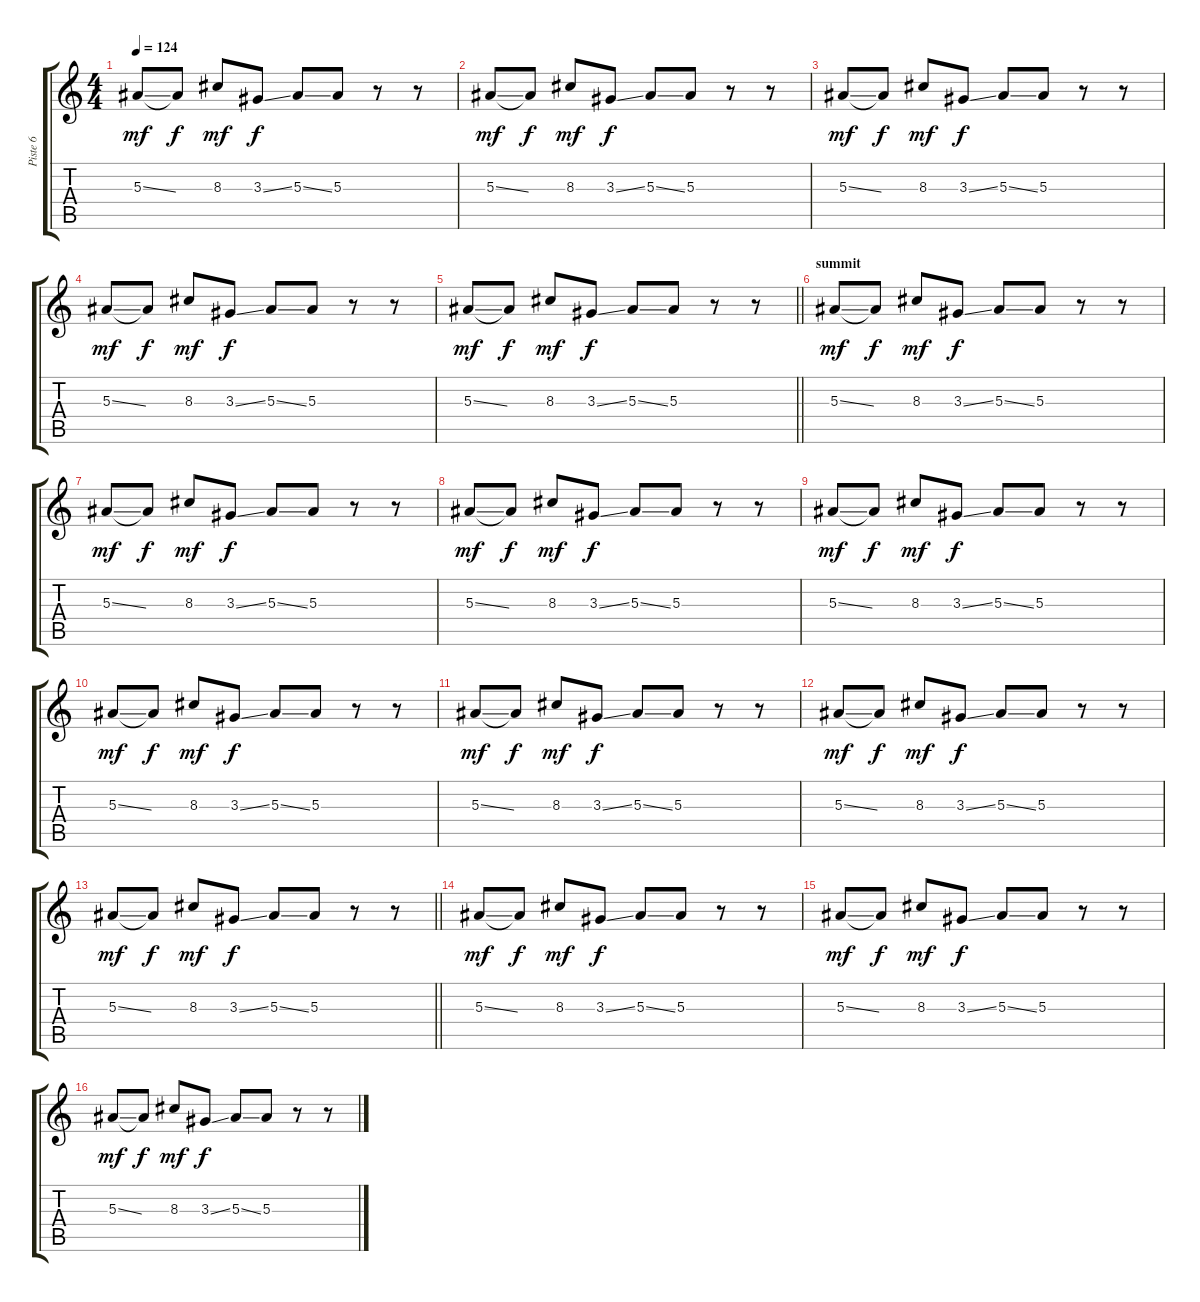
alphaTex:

\track ("Piste 6" "Piste 6") {instrument synthbass1}
\staff {score tabs}
\tuning (D4 A3 F3 C3 G2 D2) {hide}
\ts (4 4)
\tempo 124
\clef g2
\ks c
5.3{ss}.8{dy mf} 5.3{t}.8{dy f} 8.3.8{dy mf} 3.3{ss}.8{dy f} 5.3{ss}.8 5.3.8 r.8 r.8 |
5.3{ss}.8{dy mf} 5.3{t}.8{dy f} 8.3.8{dy mf} 3.3{ss}.8{dy f} 5.3{ss}.8 5.3.8 r.8 r.8 |
5.3{ss}.8{dy mf} 5.3{t}.8{dy f} 8.3.8{dy mf} 3.3{ss}.8{dy f} 5.3{ss}.8 5.3.8 r.8 r.8 |
5.3{ss}.8{dy mf} 5.3{t}.8{dy f} 8.3.8{dy mf} 3.3{ss}.8{dy f} 5.3{ss}.8 5.3.8 r.8 r.8 |
\barLineRight lightlight
5.3{ss}.8{dy mf} 5.3{t}.8{dy f} 8.3.8{dy mf} 3.3{ss}.8{dy f} 5.3{ss}.8 5.3.8 r.8 r.8 |
\section ("" "summit")
5.3{ss}.8{dy mf} 5.3{t}.8{dy f} 8.3.8{dy mf} 3.3{ss}.8{dy f} 5.3{ss}.8 5.3.8 r.8 r.8 |
5.3{ss}.8{dy mf} 5.3{t}.8{dy f} 8.3.8{dy mf} 3.3{ss}.8{dy f} 5.3{ss}.8 5.3.8 r.8 r.8 |
5.3{ss}.8{dy mf} 5.3{t}.8{dy f} 8.3.8{dy mf} 3.3{ss}.8{dy f} 5.3{ss}.8 5.3.8 r.8 r.8 |
5.3{ss}.8{dy mf} 5.3{t}.8{dy f} 8.3.8{dy mf} 3.3{ss}.8{dy f} 5.3{ss}.8 5.3.8 r.8 r.8 |
5.3{ss}.8{dy mf} 5.3{t}.8{dy f} 8.3.8{dy mf} 3.3{ss}.8{dy f} 5.3{ss}.8 5.3.8 r.8 r.8 |
5.3{ss}.8{dy mf} 5.3{t}.8{dy f} 8.3.8{dy mf} 3.3{ss}.8{dy f} 5.3{ss}.8 5.3.8 r.8 r.8 |
5.3{ss}.8{dy mf} 5.3{t}.8{dy f} 8.3.8{dy mf} 3.3{ss}.8{dy f} 5.3{ss}.8 5.3.8 r.8 r.8 |
\barLineRight lightlight
5.3{ss}.8{dy mf} 5.3{t}.8{dy f} 8.3.8{dy mf} 3.3{ss}.8{dy f} 5.3{ss}.8 5.3.8 r.8 r.8 |
5.3{ss}.8{dy mf} 5.3{t}.8{dy f} 8.3.8{dy mf} 3.3{ss}.8{dy f} 5.3{ss}.8 5.3.8 r.8 r.8 |
5.3{ss}.8{dy mf} 5.3{t}.8{dy f} 8.3.8{dy mf} 3.3{ss}.8{dy f} 5.3{ss}.8 5.3.8 r.8 r.8 |
5.3{ss}.8{dy mf} 5.3{t}.8{dy f} 8.3.8{dy mf} 3.3{ss}.8{dy f} 5.3{ss}.8 5.3.8 r.8 r.8
